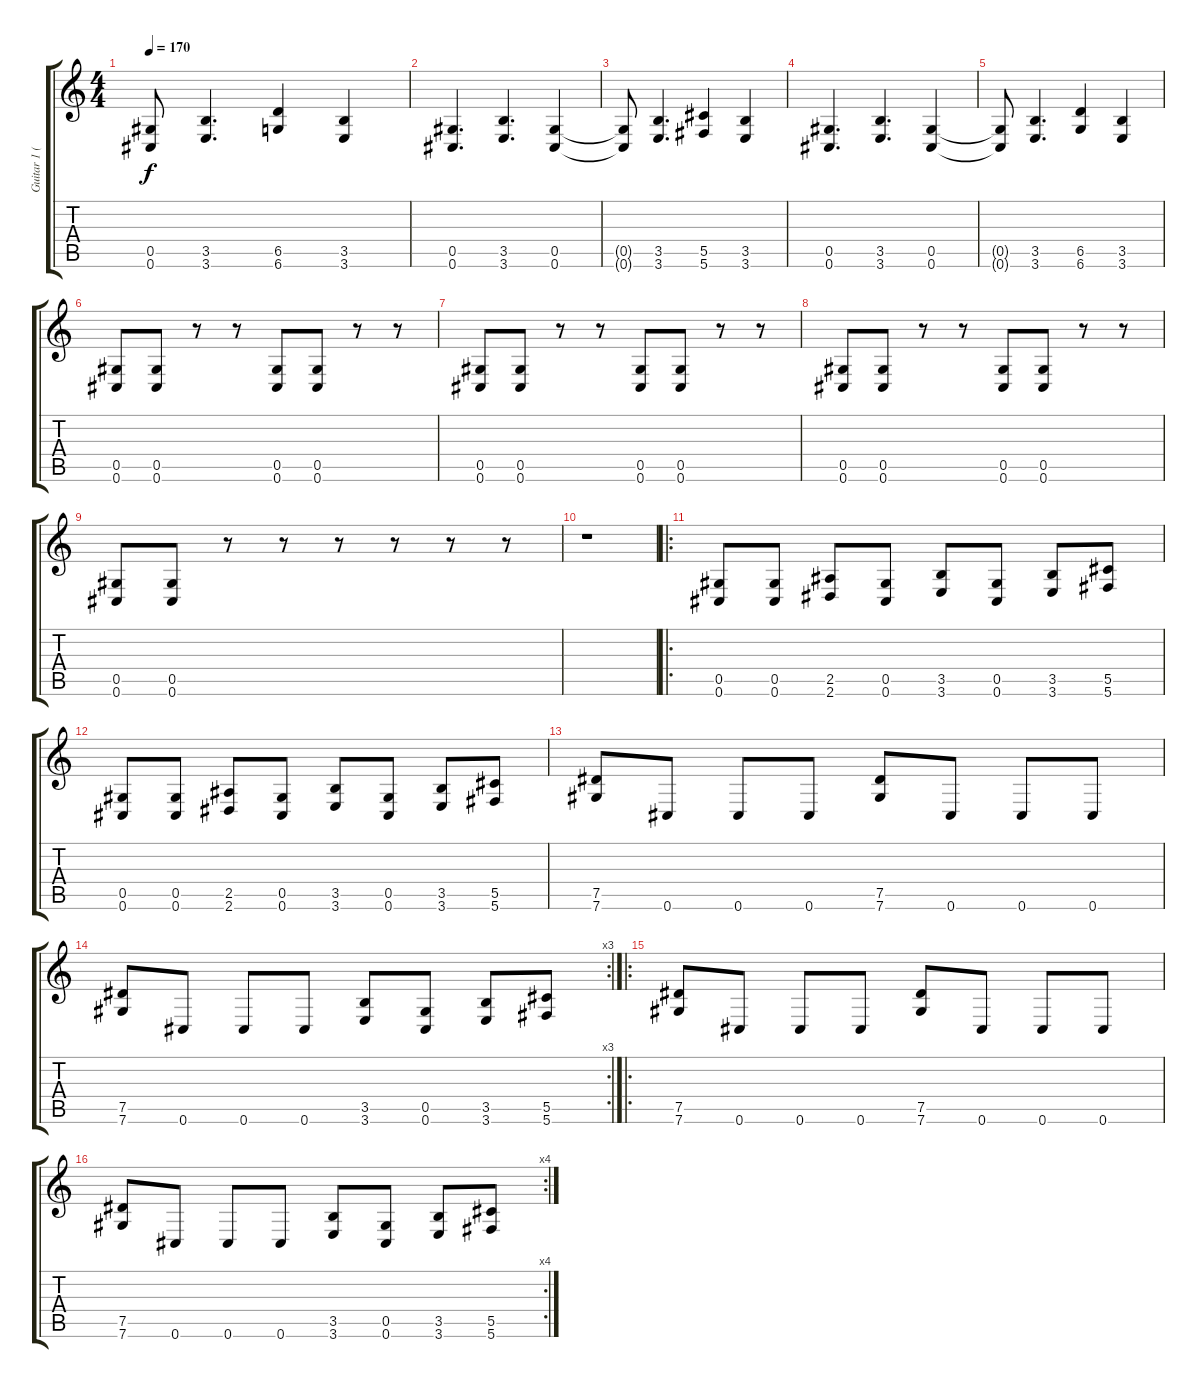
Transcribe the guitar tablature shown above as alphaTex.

\track ("Guitar 1 (also 2. guitar part)" "Guitar 1 (") {instrument distortionguitar}
\staff {score tabs}
\tuning (Eb4 Bb3 Gb3 Db3 Ab2 Db2) {hide}
\ts (4 4)
\tempo 170
\clef g2
\ks c
(0.5{t} 0.6{t}).8{dy f} (3.5 3.6).4{d} (6.5 6.6).4 (3.5 3.6).4 |
(0.5 0.6).4{d} (3.5 3.6).4{d} (0.5 0.6).4 |
(0.5{t} 0.6{t}).8 (3.5 3.6).4{d} (5.5 5.6).4 (3.5 3.6).4 |
(0.5 0.6).4{d} (3.5 3.6).4{d} (0.5 0.6).4 |
(0.5{t} 0.6{t}).8 (3.5 3.6).4{d} (6.5 6.6).4 (3.5 3.6).4 |
(0.5 0.6).8 (0.5 0.6).8 r.8 r.8 (0.5 0.6).8 (0.5 0.6).8 r.8 r.8 |
(0.5 0.6).8 (0.5 0.6).8 r.8 r.8 (0.5 0.6).8 (0.5 0.6).8 r.8 r.8 |
(0.5 0.6).8 (0.5 0.6).8 r.8 r.8 (0.5 0.6).8 (0.5 0.6).8 r.8 r.8 |
(0.5 0.6).8 (0.5 0.6).8 r.8 r.8 r.8 r.8 r.8 r.8 |
r.1 |
\ro
(0.5 0.6).8 (0.5 0.6).8 (2.5 2.6).8 (0.5 0.6).8 (3.5 3.6).8 (0.5 0.6).8 (3.5 3.6).8 (5.5 5.6).8 |
(0.5 0.6).8 (0.5 0.6).8 (2.5 2.6).8 (0.5 0.6).8 (3.5 3.6).8 (0.5 0.6).8 (3.5 3.6).8 (5.5 5.6).8 |
(7.5 7.6).8 0.6.8 0.6.8 0.6.8 (7.5 7.6).8 0.6.8 0.6.8 0.6.8 |
\rc 3
(7.5 7.6).8 0.6.8 0.6.8 0.6.8 (3.5 3.6).8 (0.5 0.6).8 (3.5 3.6).8 (5.5 5.6).8 |
\ro
(7.5 7.6).8 0.6.8 0.6.8 0.6.8 (7.5 7.6).8 0.6.8 0.6.8 0.6.8 |
\rc 4
(7.5 7.6).8 0.6.8 0.6.8 0.6.8 (3.5 3.6).8 (0.5 0.6).8 (3.5 3.6).8 (5.5 5.6).8
